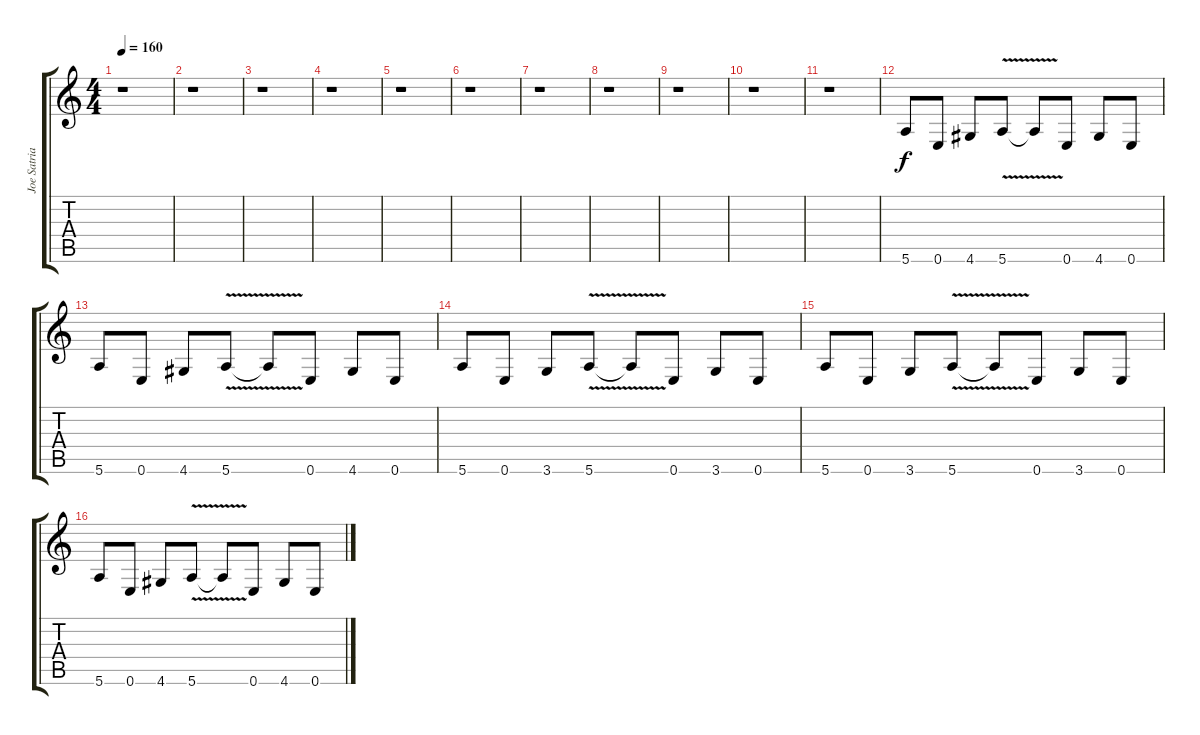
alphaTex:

\track ("Joe Satriani rythmique" "Joe Satria") {instrument electricguitarmuted}
\staff {score tabs}
\tuning (E4 B3 G3 D3 A2 E2) {hide}
\ts (4 4)
\tempo 160
\clef g2
\ks c
r.1{dy f} |
r.1 |
r.1 |
r.1 |
r.1 |
r.1 |
r.1 |
r.1 |
r.1 |
r.1 |
r.1 |
5.6.8 0.6.8 4.6.8 5.6{v}.8 5.6{t}.8 0.6.8 4.6.8 0.6.8 |
5.6.8 0.6.8 4.6.8 5.6{v}.8 5.6{t}.8 0.6.8 4.6.8 0.6.8 |
5.6.8 0.6.8 3.6.8 5.6{v}.8 5.6{t}.8 0.6.8 3.6.8 0.6.8 |
5.6.8 0.6.8 3.6.8 5.6{v}.8 5.6{t}.8 0.6.8 3.6.8 0.6.8 |
5.6.8 0.6.8 4.6.8 5.6{v}.8 5.6{t}.8 0.6.8 4.6.8 0.6.8
